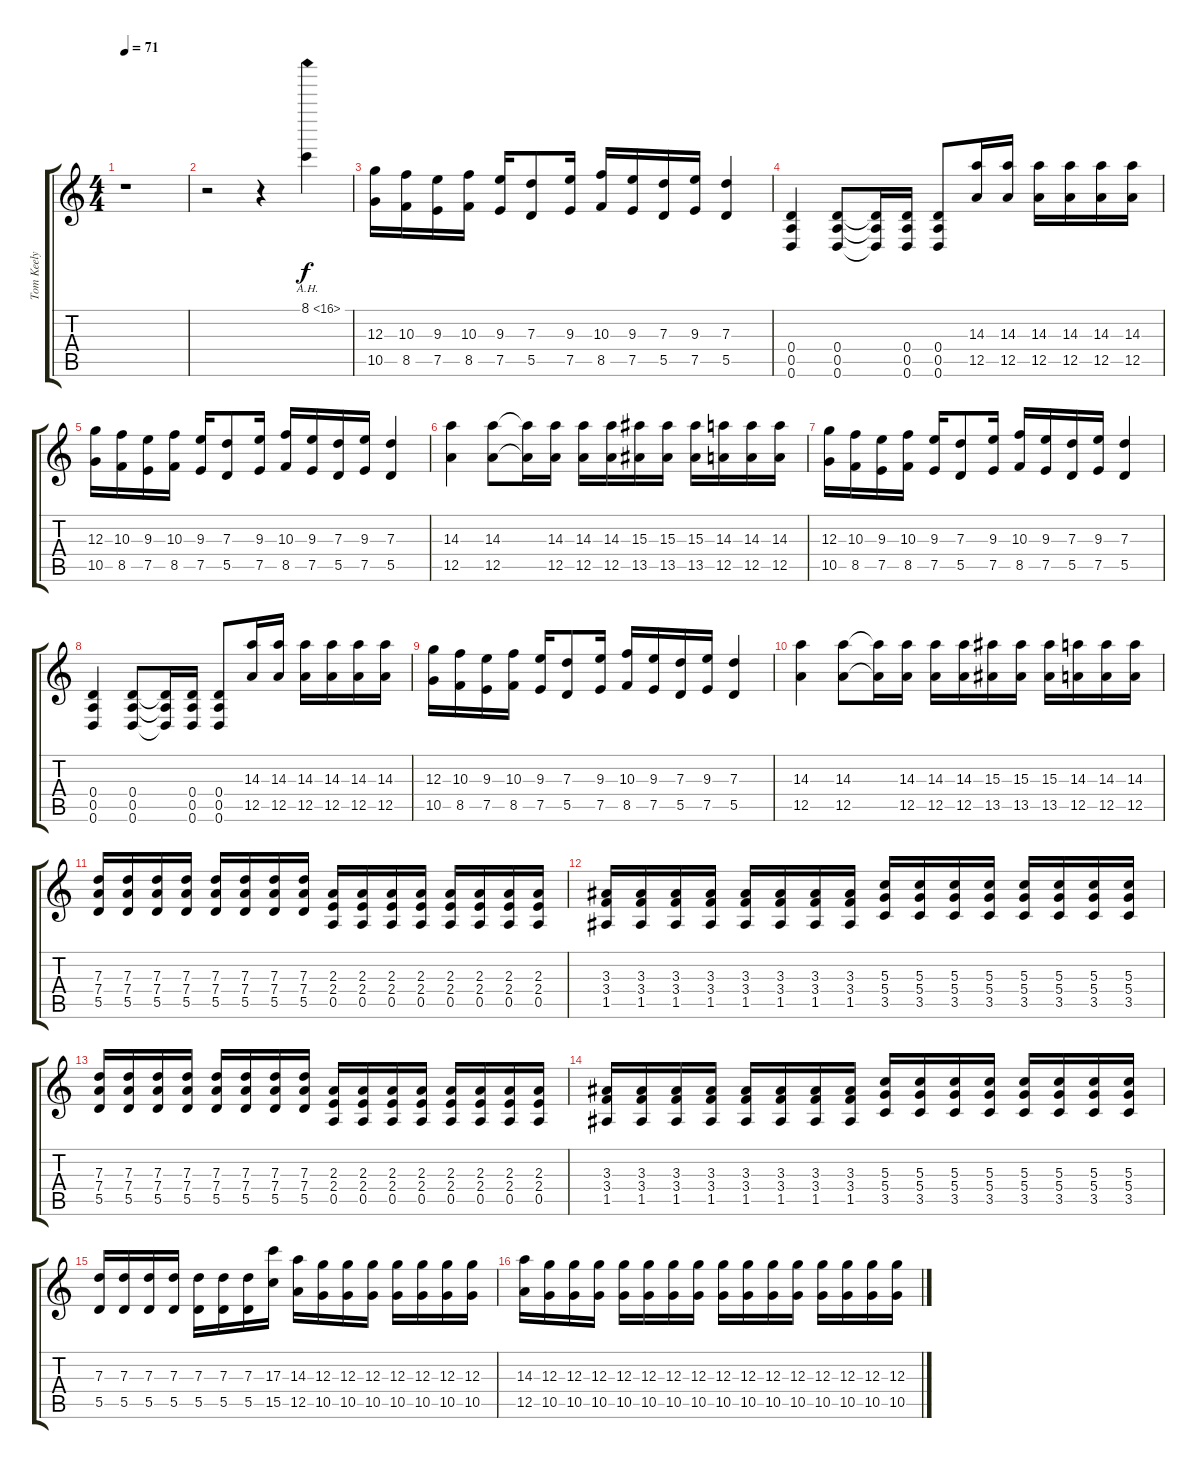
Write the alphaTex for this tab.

\track ("Tom Keely (Distortion Guitar 2)" "Tom Keely ") {instrument distortionguitar}
\staff {score tabs}
\tuning (E4 B3 G3 D3 A2 D2) {hide}
\ts (4 4)
\tempo 71
\clef g2
\ks c
r.1{dy f} |
r.2 r.4 8.1{ah 8}.4 |
(12.3 10.5).16 (10.3 8.5).16 (9.3 7.5).16 (10.3 8.5).16 (9.3 7.5).16 (7.3 5.5).8 (9.3 7.5).16 (10.3 8.5).16 (9.3 7.5).16 (7.3 5.5).16 (9.3 7.5).16 (7.3 5.5).4 |
(0.4 0.5 0.6).4 (0.4 0.5 0.6).8 (0.4{t} 0.5{t} 0.6{t}).16 (0.4 0.5 0.6).16 (0.4 0.5 0.6).8 (14.3 12.5).16 (14.3 12.5).16 (14.3 12.5).16 (14.3 12.5).16 (14.3 12.5).16 (14.3 12.5).16 |
(12.3 10.5).16 (10.3 8.5).16 (9.3 7.5).16 (10.3 8.5).16 (9.3 7.5).16 (7.3 5.5).8 (9.3 7.5).16 (10.3 8.5).16 (9.3 7.5).16 (7.3 5.5).16 (9.3 7.5).16 (7.3 5.5).4 |
(14.3 12.5).4 (14.3 12.5).8 (14.3{t} 12.5{t}).16 (14.3 12.5).16 (14.3 12.5).16 (14.3 12.5).16 (15.3 13.5).16 (15.3 13.5).16 (15.3 13.5).16 (14.3 12.5).16 (14.3 12.5).16 (14.3 12.5).16 |
(12.3 10.5).16 (10.3 8.5).16 (9.3 7.5).16 (10.3 8.5).16 (9.3 7.5).16 (7.3 5.5).8 (9.3 7.5).16 (10.3 8.5).16 (9.3 7.5).16 (7.3 5.5).16 (9.3 7.5).16 (7.3 5.5).4 |
(0.4 0.5 0.6).4 (0.4 0.5 0.6).8 (0.4{t} 0.5{t} 0.6{t}).16 (0.4 0.5 0.6).16 (0.4 0.5 0.6).8 (14.3 12.5).16 (14.3 12.5).16 (14.3 12.5).16 (14.3 12.5).16 (14.3 12.5).16 (14.3 12.5).16 |
(12.3 10.5).16 (10.3 8.5).16 (9.3 7.5).16 (10.3 8.5).16 (9.3 7.5).16 (7.3 5.5).8 (9.3 7.5).16 (10.3 8.5).16 (9.3 7.5).16 (7.3 5.5).16 (9.3 7.5).16 (7.3 5.5).4 |
(14.3 12.5).4 (14.3 12.5).8 (14.3{t} 12.5{t}).16 (14.3 12.5).16 (14.3 12.5).16 (14.3 12.5).16 (15.3 13.5).16 (15.3 13.5).16 (15.3 13.5).16 (14.3 12.5).16 (14.3 12.5).16 (14.3 12.5).16 |
(7.3 7.4 5.5).16 (7.3 7.4 5.5).16 (7.3 7.4 5.5).16 (7.3 7.4 5.5).16 (7.3 7.4 5.5).16 (7.3 7.4 5.5).16 (7.3 7.4 5.5).16 (7.3 7.4 5.5).16 (2.3 2.4 0.5).16 (2.3 2.4 0.5).16 (2.3 2.4 0.5).16 (2.3 2.4 0.5).16 (2.3 2.4 0.5).16 (2.3 2.4 0.5).16 (2.3 2.4 0.5).16 (2.3 2.4 0.5).16 |
(3.3 3.4 1.5).16 (3.3 3.4 1.5).16 (3.3 3.4 1.5).16 (3.3 3.4 1.5).16 (3.3 3.4 1.5).16 (3.3 3.4 1.5).16 (3.3 3.4 1.5).16 (3.3 3.4 1.5).16 (5.3 5.4 3.5).16 (5.3 5.4 3.5).16 (5.3 5.4 3.5).16 (5.3 5.4 3.5).16 (5.3 5.4 3.5).16 (5.3 5.4 3.5).16 (5.3 5.4 3.5).16 (5.3 5.4 3.5).16 |
(7.3 7.4 5.5).16 (7.3 7.4 5.5).16 (7.3 7.4 5.5).16 (7.3 7.4 5.5).16 (7.3 7.4 5.5).16 (7.3 7.4 5.5).16 (7.3 7.4 5.5).16 (7.3 7.4 5.5).16 (2.3 2.4 0.5).16 (2.3 2.4 0.5).16 (2.3 2.4 0.5).16 (2.3 2.4 0.5).16 (2.3 2.4 0.5).16 (2.3 2.4 0.5).16 (2.3 2.4 0.5).16 (2.3 2.4 0.5).16 |
(3.3 3.4 1.5).16 (3.3 3.4 1.5).16 (3.3 3.4 1.5).16 (3.3 3.4 1.5).16 (3.3 3.4 1.5).16 (3.3 3.4 1.5).16 (3.3 3.4 1.5).16 (3.3 3.4 1.5).16 (5.3 5.4 3.5).16 (5.3 5.4 3.5).16 (5.3 5.4 3.5).16 (5.3 5.4 3.5).16 (5.3 5.4 3.5).16 (5.3 5.4 3.5).16 (5.3 5.4 3.5).16 (5.3 5.4 3.5).16 |
(7.3 5.5).16 (7.3 5.5).16 (7.3 5.5).16 (7.3 5.5).16 (7.3 5.5).16 (7.3 5.5).16 (7.3 5.5).16 (17.3 15.5).16 (14.3 12.5).16 (12.3 10.5).16 (12.3 10.5).16 (12.3 10.5).16 (12.3 10.5).16 (12.3 10.5).16 (12.3 10.5).16 (12.3 10.5).16 |
(14.3 12.5).16 (12.3 10.5).16 (12.3 10.5).16 (12.3 10.5).16 (12.3 10.5).16 (12.3 10.5).16 (12.3 10.5).16 (12.3 10.5).16 (12.3 10.5).16 (12.3 10.5).16 (12.3 10.5).16 (12.3 10.5).16 (12.3 10.5).16 (12.3 10.5).16 (12.3 10.5).16 (12.3 10.5).16
